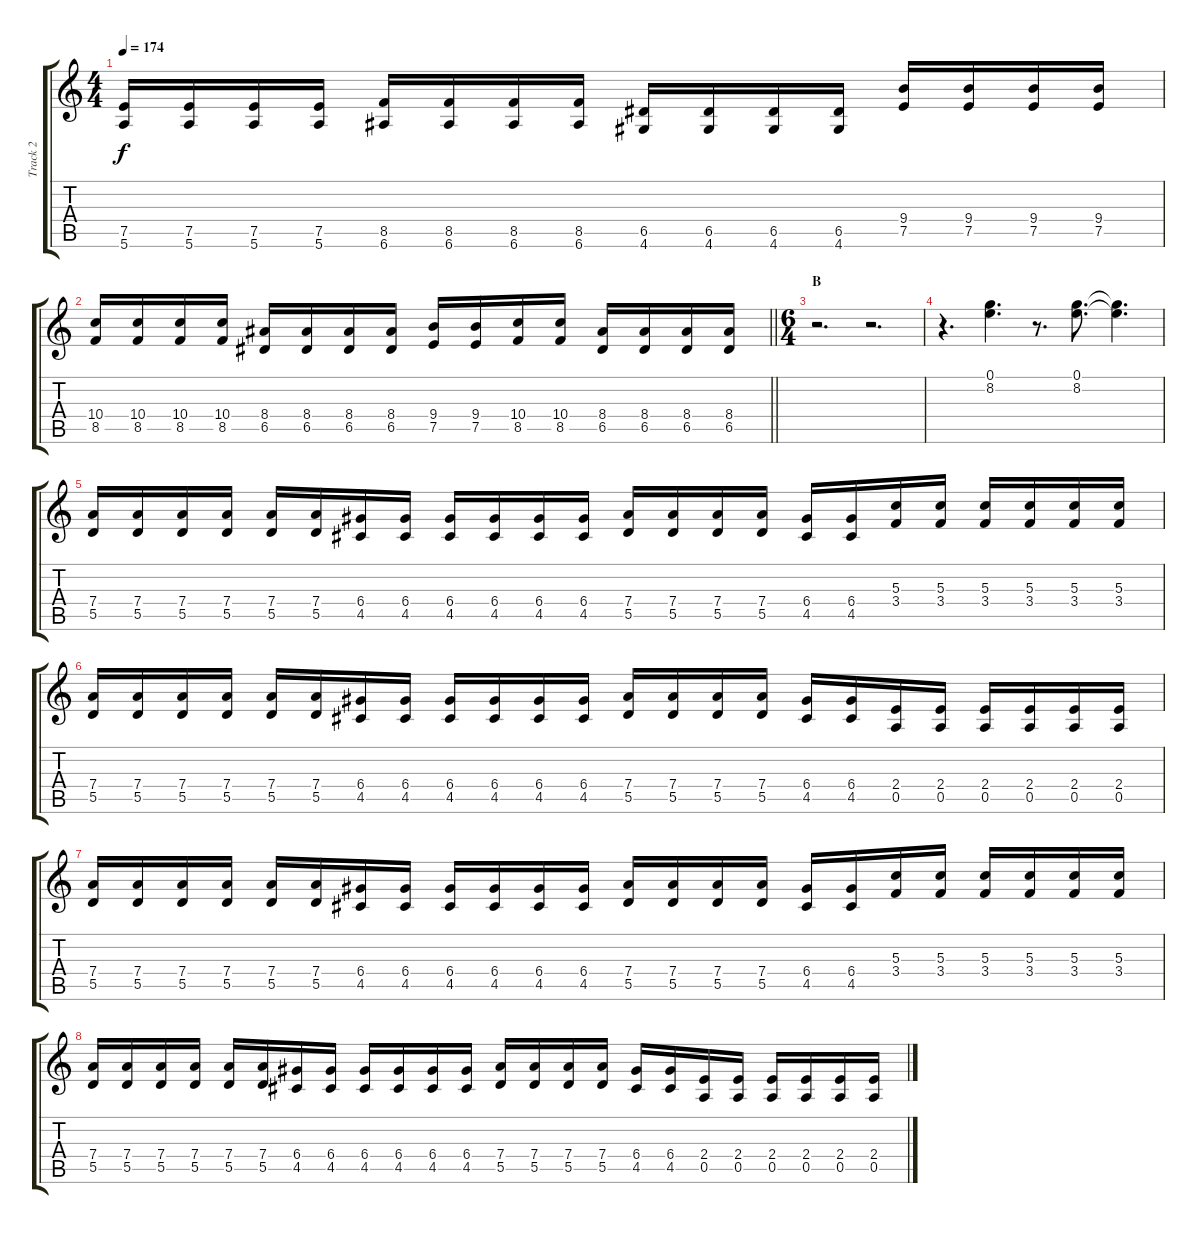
\track ("Track 2" "Track 2") {instrument distortionguitar}
\staff {score tabs}
\tuning (E4 B3 G3 D3 A2 E2) {hide}
\ts (4 4)
\tempo 174
\clef g2
\ks c
(7.5 5.6).16{dy f} (7.5 5.6).16 (7.5 5.6).16 (7.5 5.6).16 (8.5 6.6).16 (8.5 6.6).16 (8.5 6.6).16 (8.5 6.6).16 (6.5 4.6).16 (6.5 4.6).16 (6.5 4.6).16 (6.5 4.6).16 (9.4 7.5).16 (9.4 7.5).16 (9.4 7.5).16 (9.4 7.5).16 |
\barLineRight lightlight
(10.4 8.5).16 (10.4 8.5).16 (10.4 8.5).16 (10.4 8.5).16 (8.4 6.5).16 (8.4 6.5).16 (8.4 6.5).16 (8.4 6.5).16 (9.4 7.5).16 (9.4 7.5).16 (10.4 8.5).16 (10.4 8.5).16 (8.4 6.5).16 (8.4 6.5).16 (8.4 6.5).16 (8.4 6.5).16 |
\ts (6 4)
\section ("" "B")
r.2{d} r.2{d} |
r.4{d} (0.1 8.2).4{d} r.8{d} (0.1 8.2).8{d} (0.1{t} 8.2{t}).4{d} |
(7.4 5.5).16 (7.4 5.5).16 (7.4 5.5).16 (7.4 5.5).16 (7.4 5.5).16 (7.4 5.5).16 (6.4 4.5).16 (6.4 4.5).16 (6.4 4.5).16 (6.4 4.5).16 (6.4 4.5).16 (6.4 4.5).16 (7.4 5.5).16 (7.4 5.5).16 (7.4 5.5).16 (7.4 5.5).16 (6.4 4.5).16 (6.4 4.5).16 (5.3 3.4).16 (5.3 3.4).16 (5.3 3.4).16 (5.3 3.4).16 (5.3 3.4).16 (5.3 3.4).16 |
(7.4 5.5).16 (7.4 5.5).16 (7.4 5.5).16 (7.4 5.5).16 (7.4 5.5).16 (7.4 5.5).16 (6.4 4.5).16 (6.4 4.5).16 (6.4 4.5).16 (6.4 4.5).16 (6.4 4.5).16 (6.4 4.5).16 (7.4 5.5).16 (7.4 5.5).16 (7.4 5.5).16 (7.4 5.5).16 (6.4 4.5).16 (6.4 4.5).16 (2.4 0.5).16 (2.4 0.5).16 (2.4 0.5).16 (2.4 0.5).16 (2.4 0.5).16 (2.4 0.5).16 |
(7.4 5.5).16 (7.4 5.5).16 (7.4 5.5).16 (7.4 5.5).16 (7.4 5.5).16 (7.4 5.5).16 (6.4 4.5).16 (6.4 4.5).16 (6.4 4.5).16 (6.4 4.5).16 (6.4 4.5).16 (6.4 4.5).16 (7.4 5.5).16 (7.4 5.5).16 (7.4 5.5).16 (7.4 5.5).16 (6.4 4.5).16 (6.4 4.5).16 (5.3 3.4).16 (5.3 3.4).16 (5.3 3.4).16 (5.3 3.4).16 (5.3 3.4).16 (5.3 3.4).16 |
(7.4 5.5).16 (7.4 5.5).16 (7.4 5.5).16 (7.4 5.5).16 (7.4 5.5).16 (7.4 5.5).16 (6.4 4.5).16 (6.4 4.5).16 (6.4 4.5).16 (6.4 4.5).16 (6.4 4.5).16 (6.4 4.5).16 (7.4 5.5).16 (7.4 5.5).16 (7.4 5.5).16 (7.4 5.5).16 (6.4 4.5).16 (6.4 4.5).16 (2.4 0.5).16 (2.4 0.5).16 (2.4 0.5).16 (2.4 0.5).16 (2.4 0.5).16 (2.4 0.5).16
